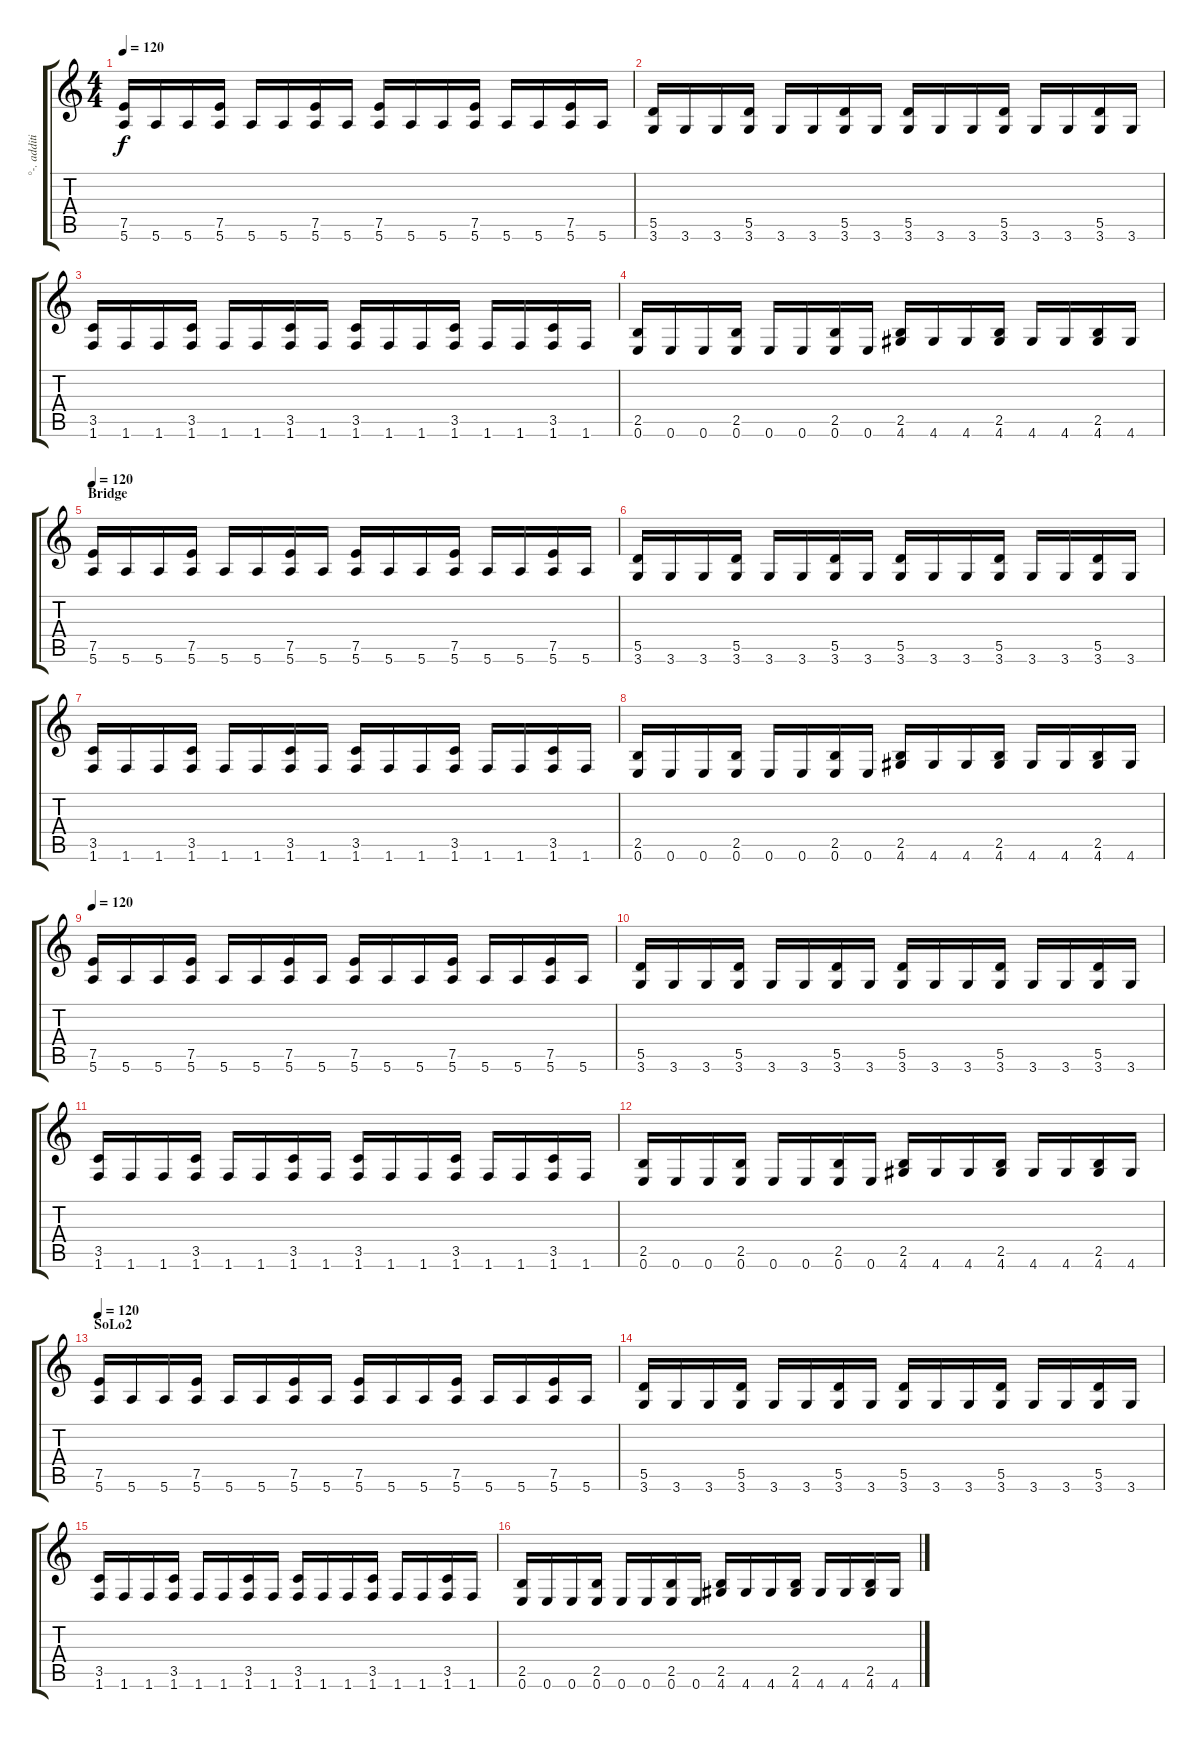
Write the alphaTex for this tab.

\track ("°-. additionaL gTr .-°" "°-. additi") {instrument overdrivenguitar}
\staff {score tabs}
\tuning (E4 B3 G3 D3 A2 E2) {hide}
\ts (4 4)
\tempo 120
\clef g2
\ks c
(7.5 5.6).16{dy f} 5.6.16 5.6.16 (7.5 5.6).16 5.6.16 5.6.16 (7.5 5.6).16 5.6.16 (7.5 5.6).16 5.6.16 5.6.16 (7.5 5.6).16 5.6.16 5.6.16 (7.5 5.6).16 5.6.16 |
(5.5 3.6).16 3.6.16 3.6.16 (5.5 3.6).16 3.6.16 3.6.16 (5.5 3.6).16 3.6.16 (5.5 3.6).16 3.6.16 3.6.16 (5.5 3.6).16 3.6.16 3.6.16 (5.5 3.6).16 3.6.16 |
(3.5 1.6).16 1.6.16 1.6.16 (3.5 1.6).16 1.6.16 1.6.16 (3.5 1.6).16 1.6.16 (3.5 1.6).16 1.6.16 1.6.16 (3.5 1.6).16 1.6.16 1.6.16 (3.5 1.6).16 1.6.16 |
(2.5 0.6).16 0.6.16 0.6.16 (2.5 0.6).16 0.6.16 0.6.16 (2.5 0.6).16 0.6.16 (2.5 4.6).16 4.6.16 4.6.16 (2.5 4.6).16 4.6.16 4.6.16 (2.5 4.6).16 4.6.16 |
\section ("" "Bridge")
\tempo 120
(7.5 5.6).16 5.6.16 5.6.16 (7.5 5.6).16 5.6.16 5.6.16 (7.5 5.6).16 5.6.16 (7.5 5.6).16 5.6.16 5.6.16 (7.5 5.6).16 5.6.16 5.6.16 (7.5 5.6).16 5.6.16 |
(5.5 3.6).16 3.6.16 3.6.16 (5.5 3.6).16 3.6.16 3.6.16 (5.5 3.6).16 3.6.16 (5.5 3.6).16 3.6.16 3.6.16 (5.5 3.6).16 3.6.16 3.6.16 (5.5 3.6).16 3.6.16 |
(3.5 1.6).16 1.6.16 1.6.16 (3.5 1.6).16 1.6.16 1.6.16 (3.5 1.6).16 1.6.16 (3.5 1.6).16 1.6.16 1.6.16 (3.5 1.6).16 1.6.16 1.6.16 (3.5 1.6).16 1.6.16 |
(2.5 0.6).16 0.6.16 0.6.16 (2.5 0.6).16 0.6.16 0.6.16 (2.5 0.6).16 0.6.16 (2.5 4.6).16 4.6.16 4.6.16 (2.5 4.6).16 4.6.16 4.6.16 (2.5 4.6).16 4.6.16 |
\tempo 120
(7.5 5.6).16 5.6.16 5.6.16 (7.5 5.6).16 5.6.16 5.6.16 (7.5 5.6).16 5.6.16 (7.5 5.6).16 5.6.16 5.6.16 (7.5 5.6).16 5.6.16 5.6.16 (7.5 5.6).16 5.6.16 |
(5.5 3.6).16 3.6.16 3.6.16 (5.5 3.6).16 3.6.16 3.6.16 (5.5 3.6).16 3.6.16 (5.5 3.6).16 3.6.16 3.6.16 (5.5 3.6).16 3.6.16 3.6.16 (5.5 3.6).16 3.6.16 |
(3.5 1.6).16 1.6.16 1.6.16 (3.5 1.6).16 1.6.16 1.6.16 (3.5 1.6).16 1.6.16 (3.5 1.6).16 1.6.16 1.6.16 (3.5 1.6).16 1.6.16 1.6.16 (3.5 1.6).16 1.6.16 |
(2.5 0.6).16 0.6.16 0.6.16 (2.5 0.6).16 0.6.16 0.6.16 (2.5 0.6).16 0.6.16 (2.5 4.6).16 4.6.16 4.6.16 (2.5 4.6).16 4.6.16 4.6.16 (2.5 4.6).16 4.6.16 |
\section ("" "SoLo2")
\tempo 120
(7.5 5.6).16 5.6.16 5.6.16 (7.5 5.6).16 5.6.16 5.6.16 (7.5 5.6).16 5.6.16 (7.5 5.6).16 5.6.16 5.6.16 (7.5 5.6).16 5.6.16 5.6.16 (7.5 5.6).16 5.6.16 |
(5.5 3.6).16 3.6.16 3.6.16 (5.5 3.6).16 3.6.16 3.6.16 (5.5 3.6).16 3.6.16 (5.5 3.6).16 3.6.16 3.6.16 (5.5 3.6).16 3.6.16 3.6.16 (5.5 3.6).16 3.6.16 |
(3.5 1.6).16 1.6.16 1.6.16 (3.5 1.6).16 1.6.16 1.6.16 (3.5 1.6).16 1.6.16 (3.5 1.6).16 1.6.16 1.6.16 (3.5 1.6).16 1.6.16 1.6.16 (3.5 1.6).16 1.6.16 |
(2.5 0.6).16 0.6.16 0.6.16 (2.5 0.6).16 0.6.16 0.6.16 (2.5 0.6).16 0.6.16 (2.5 4.6).16 4.6.16 4.6.16 (2.5 4.6).16 4.6.16 4.6.16 (2.5 4.6).16 4.6.16
